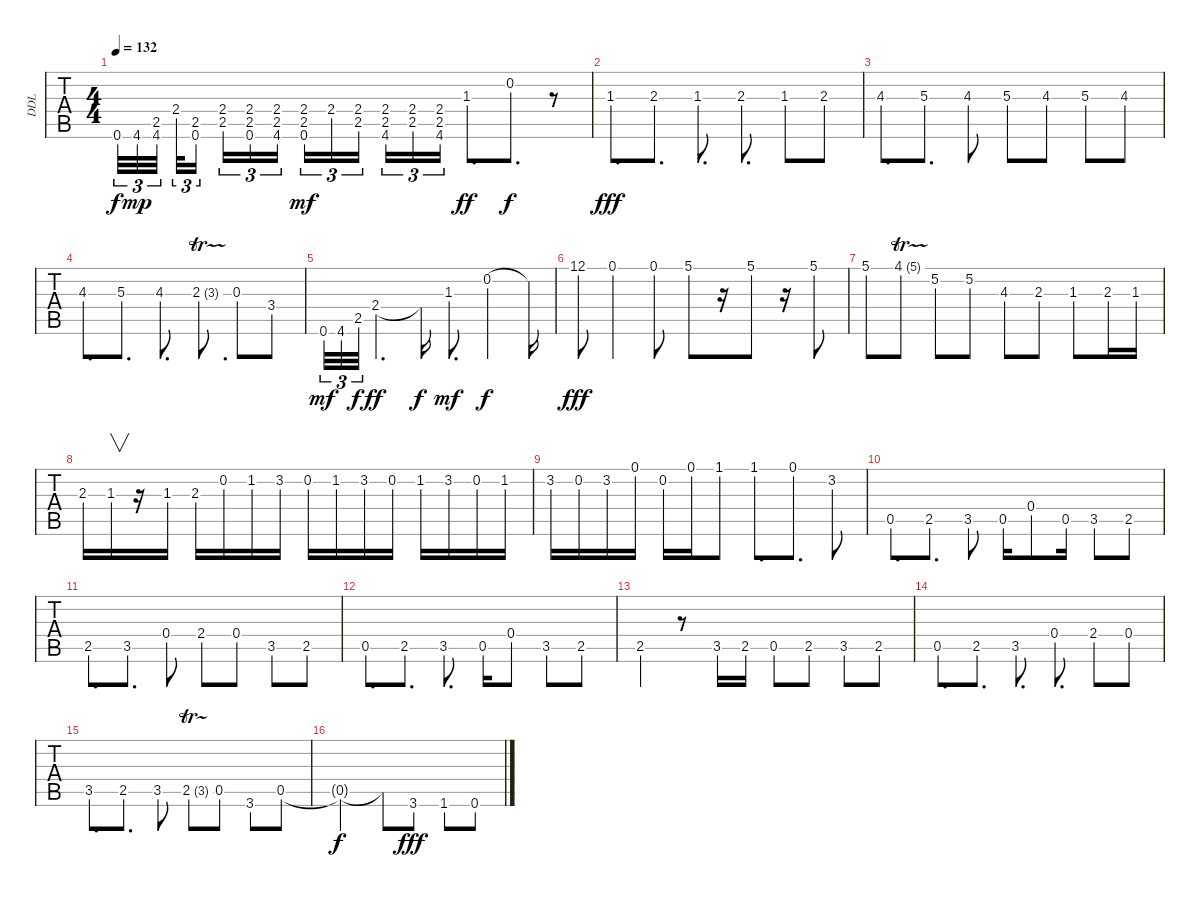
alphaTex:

\track ("DDL" "DDL") {instrument acousticgrandpiano}
\staff {tabs}
\tuning (E4 B3 G3 D3 A2 E2) {hide}
\ts (4 4)
\tempo 132
\clef g2
\ks c
0.6.32{tu (3 2) dy f} 4.6.32{tu (3 2) dy mp} (2.5 4.6).32{tu (3 2) beam splitsecondary} 2.4.32{tu (3 2)} (2.5 0.6).16{tu (3 2) beam splitsecondary} (2.4 2.5).16{tu (3 2)} (2.4 2.5 0.6).16{tu (3 2)} (2.4 2.5 4.6).16{tu (3 2)} (2.4 2.5 0.6).16{tu (3 2) dy mf} 2.4.16{tu (3 2)} (2.4 2.5).16{tu (3 2) beam splitsecondary} (2.4 2.5 4.6).16{tu (3 2)} (2.4 2.5).16{tu (3 2)} (2.4 2.5 4.6).16{tu (3 2)} 1.3.8{d dy ff} 0.2.8{d dy f} r.8 |
1.3.8{d dy fff} 2.3.8{d} 1.3.8{d} 2.3.8{d} 1.3.8 2.3.8 |
4.3.8{d} 5.3.8{d} 4.3.8 5.3.8 4.3.8 5.3.8 4.3.8 |
4.3.8{d} 5.3.8{d} 4.3.8{d} 2.3{tr (3 16)}.8{d} 0.3.8 3.4.8 |
0.6.32{tu (3 2) dy mf} 4.6.32{tu (3 2)} 2.5.32{tu (3 2) dy f} 2.4.4{d dy ff} 2.4{t}.16{dy f} 1.3.8{d dy mf} 0.2.4{dy f} 0.2{t}.16 |
12.1.8{dy fff} 0.1.4 0.1.8 5.1.8 r.16 5.1.8 r.16 5.1.8 |
5.1.8 4.1{tr (5 16)}.8 5.2.8 5.2.8 4.3.8 2.3.8 1.3.8 2.3.16 1.3.16 |
2.3.16 1.3.16{v} r.16 1.3.16 2.3.16 0.2.16 1.2.16 3.2.16 0.2.16 1.2.16 3.2.16 0.2.16 1.2.16 3.2.16 0.2.16 1.2.16 |
3.2.16 0.2.16 3.2.16 0.1.16 0.2.16 0.1.16 1.1.8 1.1.8{d} 0.1.8{d} 3.2.8 |
0.5.8{d} 2.5.8{d} 3.5.8 0.5.16 0.4.8 0.5.16 3.5.8 2.5.8 |
2.5.8{d} 3.5.8{d} 0.4.8 2.4.8 0.4.8 3.5.8 2.5.8 |
0.5.8{d} 2.5.8{d} 3.5.8{d} 0.5.16 0.4.8 3.5.8 2.5.8 |
2.5.4 r.8 3.5.16 2.5.16 0.5.8 2.5.8 3.5.8 2.5.8 |
0.5.8{d} 2.5.8{d} 3.5.8{d} 0.4.8{d} 2.4.8 0.4.8 |
3.5.8{d} 2.5.8{d} 3.5.8 2.5{tr (3 16)}.8 0.5.8 3.6.8 0.5.8 |
0.5{t}.2{dy f} 0.5{t}.8 3.6.8{dy fff} 1.6.8 0.6.8
